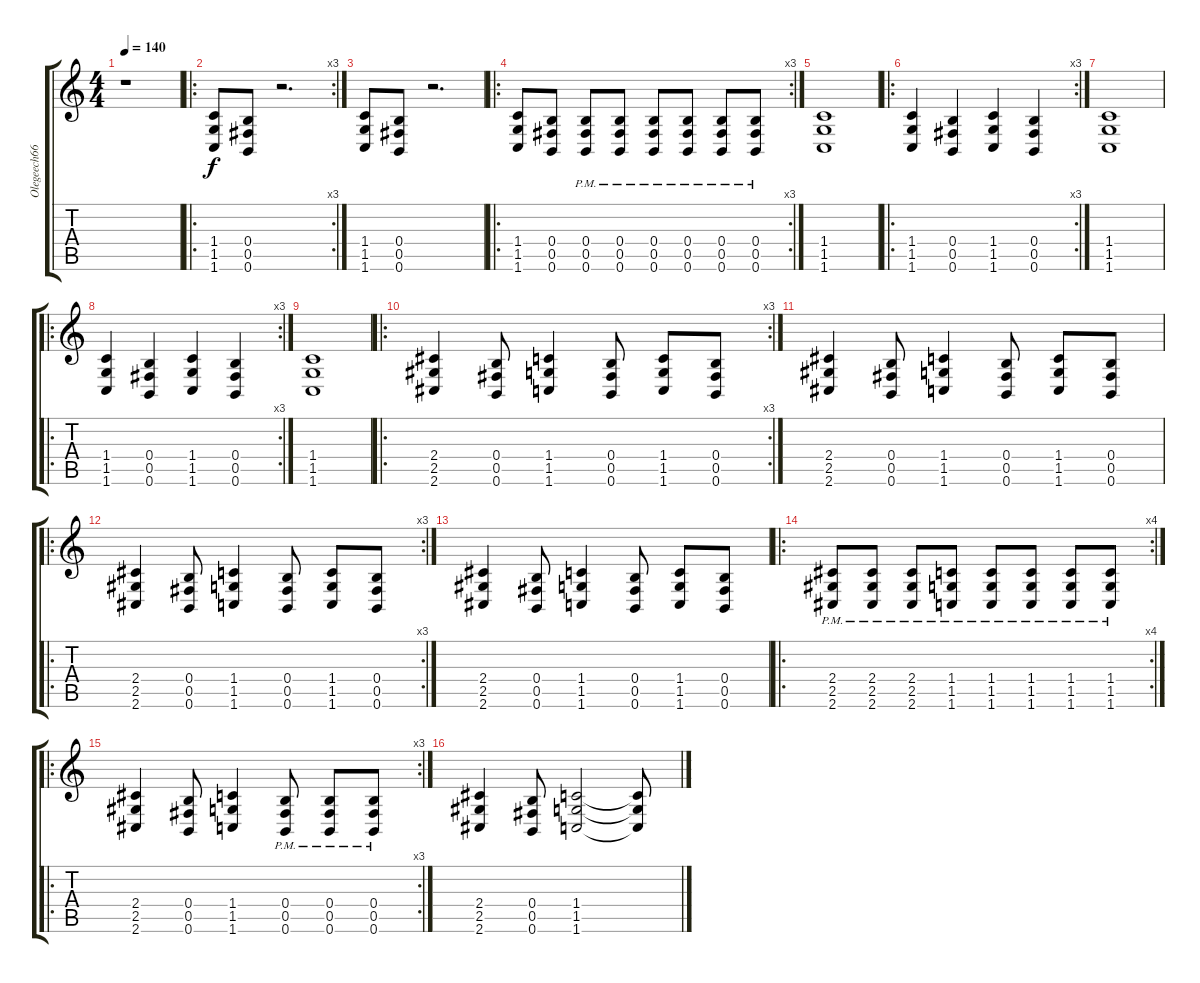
\track ("Olegeech666" "Olegeech66") {instrument distortionguitar}
\staff {score tabs}
\tuning (Db4 Ab3 E3 B2 Gb2 B1) {hide}
\ts (4 4)
\tempo 140
\clef g2
\ks c
r.1{dy f instrument distortionguitar} |
\ro
\rc 3
(1.4 1.5 1.6).8 (0.4 0.5 0.6).8 r.2{d} |
(1.4 1.5 1.6).8 (0.4 0.5 0.6).8 r.2{d} |
\ro
\rc 3
(1.4 1.5 1.6).8 (0.4 0.5 0.6).8 (0.4 0.5 0.6{pm}).8 (0.4 0.5 0.6{pm}).8 (0.4 0.5 0.6{pm}).8 (0.4 0.5 0.6{pm}).8 (0.4 0.5 0.6{pm}).8 (0.4 0.5 0.6{pm}).8 |
(1.4 1.5 1.6).1 |
\ro
\rc 3
(1.4 1.5 1.6).4 (0.4 0.5 0.6).4 (1.4 1.5 1.6).4 (0.4 0.5 0.6).4 |
(1.4 1.5 1.6).1 |
\ro
\rc 3
(1.4 1.5 1.6).4 (0.4 0.5 0.6).4 (1.4 1.5 1.6).4 (0.4 0.5 0.6).4 |
(1.4 1.5 1.6).1 |
\ro
\rc 3
(2.4 2.5 2.6).4 (0.4 0.5 0.6).8 (1.4 1.5 1.6).4 (0.4 0.5 0.6).8 (1.4 1.5 1.6).8 (0.4 0.5 0.6).8 |
(2.4 2.5 2.6).4 (0.4 0.5 0.6).8 (1.4 1.5 1.6).4 (0.4 0.5 0.6).8 (1.4 1.5 1.6).8 (0.4 0.5 0.6).8 |
\ro
\rc 3
(2.4 2.5 2.6).4 (0.4 0.5 0.6).8 (1.4 1.5 1.6).4 (0.4 0.5 0.6).8 (1.4 1.5 1.6).8 (0.4 0.5 0.6).8 |
(2.4 2.5 2.6).4 (0.4 0.5 0.6).8 (1.4 1.5 1.6).4 (0.4 0.5 0.6).8 (1.4 1.5 1.6).8 (0.4 0.5 0.6).8 |
\ro
\rc 4
(2.4{pm} 2.5 2.6).8 (2.4{pm} 2.5 2.6).8 (2.4{pm} 2.5 2.6).8 (1.4{pm} 1.5 1.6).8 (1.4{pm} 1.5 1.6).8 (1.4{pm} 1.5 1.6).8 (1.4{pm} 1.5 1.6).8 (1.4{pm} 1.5 1.6).8 |
\ro
\rc 3
(2.4 2.5 2.6).4 (0.4 0.5 0.6).8 (1.4 1.5 1.6).4 (0.4{pm} 0.5 0.6).8 (0.4{pm} 0.5 0.6).8 (0.4{pm} 0.5 0.6).8 |
(2.4 2.5 2.6).4 (0.4 0.5 0.6).8 (1.4 1.5 1.6).2 (1.4{t} 1.5{t} 1.6{t}).8
